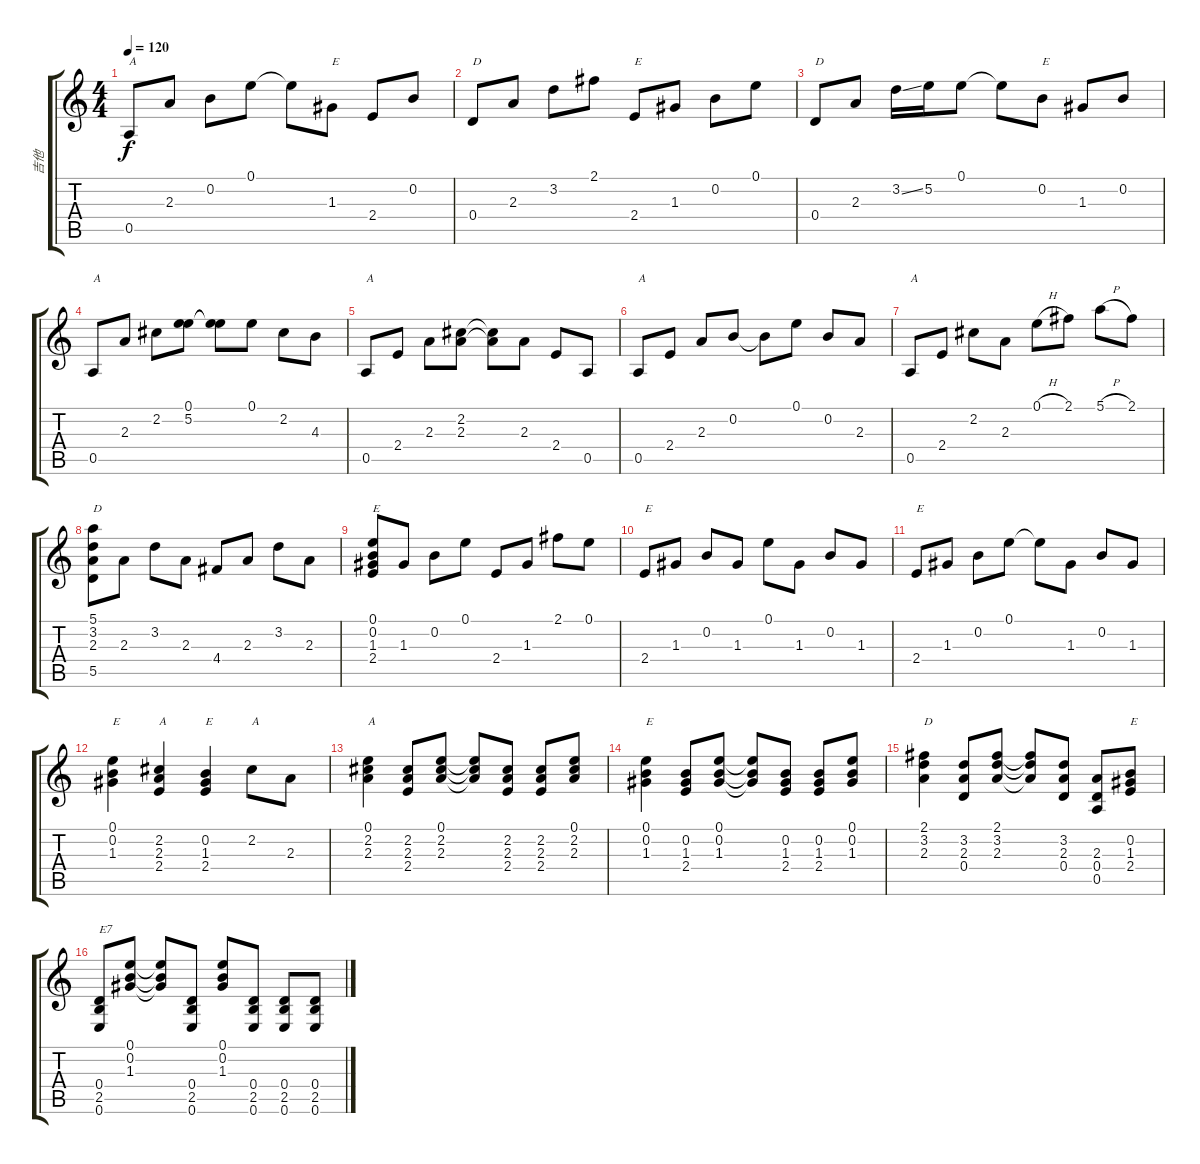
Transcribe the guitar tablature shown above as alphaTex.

\track ("吉他" "吉他") {instrument acousticguitarsteel}
\staff {score tabs}
\tuning (E4 B3 G3 D3 A2 E2) {hide}
\ts (4 4)
\tempo 120
\clef g2
\ks c
0.5.8{txt "A" dy f} 2.3.8 0.2.8 0.1.8 0.1{t}.8 1.3.8{txt "E"} 2.4.8 0.2.8 |
0.4.8{txt "D"} 2.3.8 3.2.8 2.1.8 2.4.8{txt "E"} 1.3.8 0.2.8 0.1.8 |
0.4.8{txt "D"} 2.3.8 3.2{ss}.16 5.2.16 0.1.8 0.1{t}.8 0.2.8{txt "E"} 1.3.8 0.2.8 |
0.5.8{txt "A"} 2.3.8 2.2.8 (0.1 5.2).8 (0.1{t} 5.2{t}).8 0.1.8 2.2.8 4.3.8 |
0.5.8{txt "A"} 2.4.8 2.3.8 (2.2 2.3).8 (2.2{t} 2.3{t}).8 2.3.8 2.4.8 0.5.8 |
0.5.8{txt "A"} 2.4.8 2.3.8 0.2.8 0.2{t}.8 0.1.8 0.2.8 2.3.8 |
0.5.8{txt "A"} 2.4.8 2.2.8 2.3.8 0.1{h}.8 2.1.8 5.1{h}.8 2.1.8 |
(5.1 3.2 2.3 5.5).8{txt "D"} 2.3.8 3.2.8 2.3.8 4.4.8 2.3.8 3.2.8 2.3.8 |
(0.1 0.2 1.3 2.4).8{txt "E"} 1.3.8 0.2.8 0.1.8 2.4.8 1.3.8 2.1.8 0.1.8 |
2.4.8{txt "E"} 1.3.8 0.2.8 1.3.8 0.1.8 1.3.8 0.2.8 1.3.8 |
2.4.8{txt "E"} 1.3.8 0.2.8 0.1.8 0.1{t}.8 1.3.8 0.2.8 1.3.8 |
(0.1 0.2 1.3).4{txt "E"} (2.2 2.3 2.4).4{txt "A"} (0.2 1.3 2.4).4{txt "E"} 2.2.8{txt "A"} 2.3.8 |
(0.1 2.2 2.3).4{txt "A"} (2.2 2.3 2.4).8 (0.1 2.2 2.3).8 (0.1{t} 2.2{t} 2.3{t}).8 (2.2 2.3 2.4).8 (2.2 2.3 2.4).8 (0.1 2.2 2.3).8 |
(0.1 0.2 1.3).4{txt "E"} (0.2 1.3 2.4).8 (0.1 0.2 1.3).8 (0.1{t} 0.2{t} 1.3{t}).8 (0.2 1.3 2.4).8 (0.2 1.3 2.4).8 (0.1 0.2 1.3).8 |
(2.1 3.2 2.3).4{txt "D"} (3.2 2.3 0.4).8 (2.1 3.2 2.3).8 (2.1{t} 3.2{t} 2.3{t}).8 (3.2 2.3 0.4).8 (2.3 0.4 0.5).8 (0.2 1.3 2.4).8{txt "E"} |
(0.4 2.5 0.6).8{txt "E7"} (0.1 0.2 1.3).8 (0.1{t} 0.2{t} 1.3{t}).8 (0.4 2.5 0.6).8 (0.1 0.2 1.3).8 (0.4 2.5 0.6).8 (0.4 2.5 0.6).8 (0.4 2.5 0.6).8
